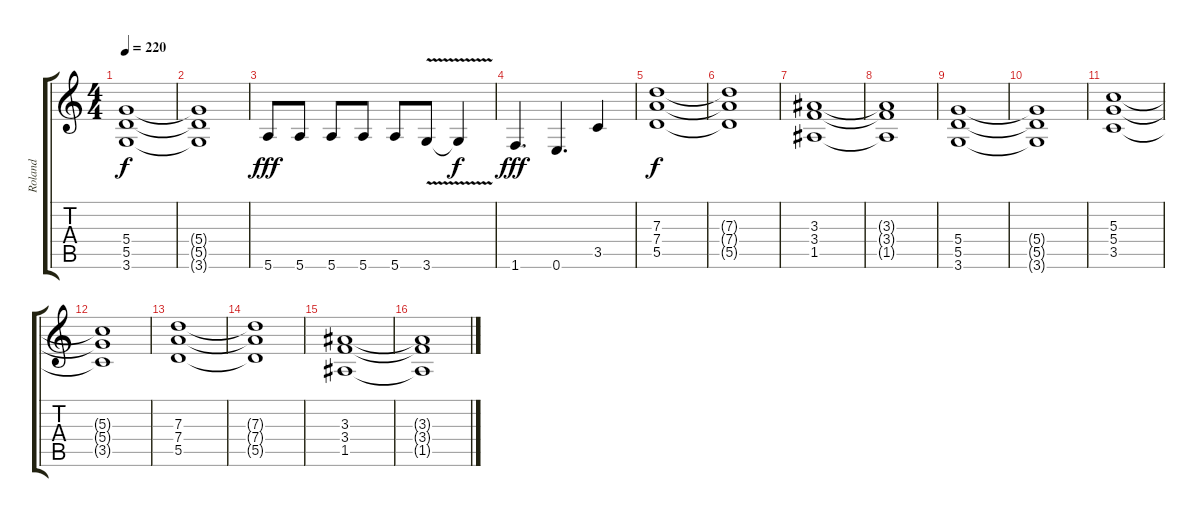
\track ("Roland" "Roland") {instrument distortionguitar}
\staff {score tabs}
\tuning (E4 B3 G3 D3 A2 E2) {hide}
\ts (4 4)
\tempo 220
\clef g2
\ks c
(5.4 5.5 3.6).1{dy f} |
(5.4{t} 5.5{t} 3.6{t}).1 |
5.6.8{dy fff} 5.6.8 5.6.8 5.6.8 5.6.8 3.6{v}.8 3.6{t}.4{dy f} |
1.6.4{d dy fff} 0.6.4{d} 3.5.4 |
(7.3 7.4 5.5).1{dy f} |
(7.3{t} 7.4{t} 5.5{t}).1 |
(3.3 3.4 1.5).1 |
(3.3{t} 3.4{t} 1.5{t}).1 |
(5.4 5.5 3.6).1 |
(5.4{t} 5.5{t} 3.6{t}).1 |
(5.3 5.4 3.5).1 |
(5.3{t} 5.4{t} 3.5{t}).1 |
(7.3 7.4 5.5).1 |
(7.3{t} 7.4{t} 5.5{t}).1 |
(3.3 3.4 1.5).1 |
(3.3{t} 3.4{t} 1.5{t}).1
